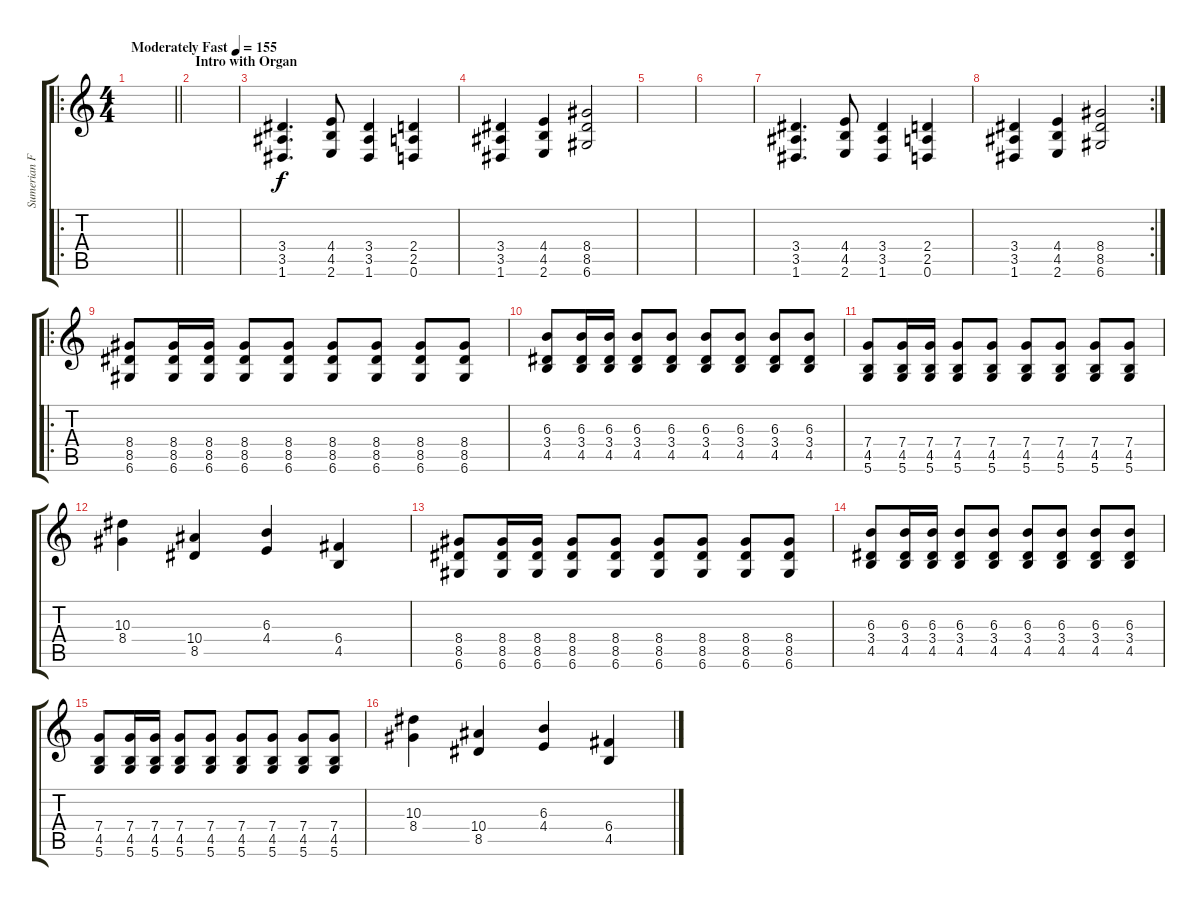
\track ("Sumerian Fairytale - Grand Belial's Key" "Sumerian F") {instrument overdrivenguitar}
\staff {score tabs}
\tuning (D4 A3 F3 C3 G2 D2) {hide}
\ro
\ts (4 4)
\tempo (155 "Moderately Fast")
\clef g2
\barLineRight lightlight
\ks c
|
\section ("" "Intro with Organ")
|
(3.4 3.5 1.6).4{d} (4.4 4.5 2.6).8 (3.4 3.5 1.6).4 (2.4 2.5 0.6).4 |
(3.4 3.5 1.6).4 (4.4 4.5 2.6).4 (8.4 8.5 6.6).2 |
|
|
(3.4 3.5 1.6).4{d} (4.4 4.5 2.6).8 (3.4 3.5 1.6).4 (2.4 2.5 0.6).4 |
\rc 2
(3.4 3.5 1.6).4 (4.4 4.5 2.6).4 (8.4 8.5 6.6).2 |
\ro
(8.4 8.5 6.6).8 (8.4 8.5 6.6).16 (8.4 8.5 6.6).16 (8.4 8.5 6.6).8 (8.4 8.5 6.6).8 (8.4 8.5 6.6).8 (8.4 8.5 6.6).8 (8.4 8.5 6.6).8 (8.4 8.5 6.6).8 |
(6.3 3.4 4.5).8 (6.3 3.4 4.5).16 (6.3 3.4 4.5).16 (6.3 3.4 4.5).8 (6.3 3.4 4.5).8 (6.3 3.4 4.5).8 (6.3 3.4 4.5).8 (6.3 3.4 4.5).8 (6.3 3.4 4.5).8 |
(7.4 4.5 5.6).8 (7.4 4.5 5.6).16 (7.4 4.5 5.6).16 (7.4 4.5 5.6).8 (7.4 4.5 5.6).8 (7.4 4.5 5.6).8 (7.4 4.5 5.6).8 (7.4 4.5 5.6).8 (7.4 4.5 5.6).8 |
(10.3 8.4).4 (10.4 8.5).4 (6.3 4.4).4 (6.4 4.5).4 |
(8.4 8.5 6.6).8 (8.4 8.5 6.6).16 (8.4 8.5 6.6).16 (8.4 8.5 6.6).8 (8.4 8.5 6.6).8 (8.4 8.5 6.6).8 (8.4 8.5 6.6).8 (8.4 8.5 6.6).8 (8.4 8.5 6.6).8 |
(6.3 3.4 4.5).8 (6.3 3.4 4.5).16 (6.3 3.4 4.5).16 (6.3 3.4 4.5).8 (6.3 3.4 4.5).8 (6.3 3.4 4.5).8 (6.3 3.4 4.5).8 (6.3 3.4 4.5).8 (6.3 3.4 4.5).8 |
(7.4 4.5 5.6).8 (7.4 4.5 5.6).16 (7.4 4.5 5.6).16 (7.4 4.5 5.6).8 (7.4 4.5 5.6).8 (7.4 4.5 5.6).8 (7.4 4.5 5.6).8 (7.4 4.5 5.6).8 (7.4 4.5 5.6).8 |
(10.3 8.4).4 (10.4 8.5).4 (6.3 4.4).4 (6.4 4.5).4
